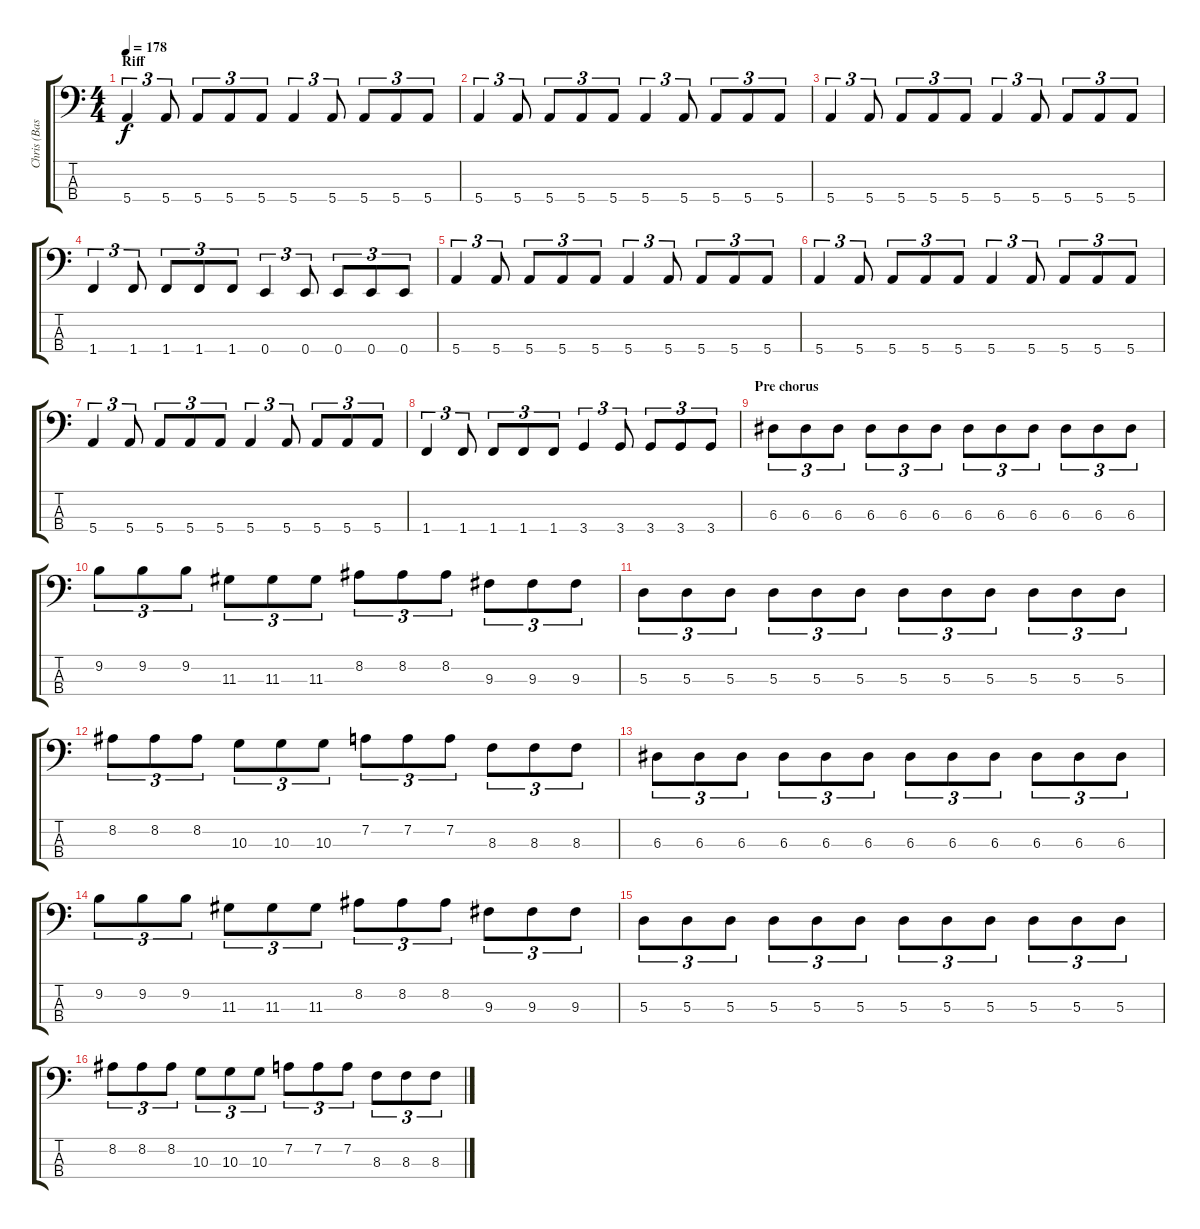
\track ("Chris (Bass)" "Chris (Bas") {instrument electricbassfinger}
\staff {score tabs}
\tuning (G2 D2 A1 E1) {hide}
\ts (4 4)
\section ("" "Riff")
\tempo 178
\clef f4
\ks c
5.4.4{tu (3 2) dy f} 5.4.8{tu (3 2)} 5.4.8{tu (3 2)} 5.4.8{tu (3 2)} 5.4.8{tu (3 2)} 5.4.4{tu (3 2)} 5.4.8{tu (3 2)} 5.4.8{tu (3 2)} 5.4.8{tu (3 2)} 5.4.8{tu (3 2)} |
5.4.4{tu (3 2)} 5.4.8{tu (3 2)} 5.4.8{tu (3 2)} 5.4.8{tu (3 2)} 5.4.8{tu (3 2)} 5.4.4{tu (3 2)} 5.4.8{tu (3 2)} 5.4.8{tu (3 2)} 5.4.8{tu (3 2)} 5.4.8{tu (3 2)} |
5.4.4{tu (3 2)} 5.4.8{tu (3 2)} 5.4.8{tu (3 2)} 5.4.8{tu (3 2)} 5.4.8{tu (3 2)} 5.4.4{tu (3 2)} 5.4.8{tu (3 2)} 5.4.8{tu (3 2)} 5.4.8{tu (3 2)} 5.4.8{tu (3 2)} |
1.4.4{tu (3 2)} 1.4.8{tu (3 2)} 1.4.8{tu (3 2)} 1.4.8{tu (3 2)} 1.4.8{tu (3 2)} 0.4.4{tu (3 2)} 0.4.8{tu (3 2)} 0.4.8{tu (3 2)} 0.4.8{tu (3 2)} 0.4.8{tu (3 2)} |
5.4.4{tu (3 2)} 5.4.8{tu (3 2)} 5.4.8{tu (3 2)} 5.4.8{tu (3 2)} 5.4.8{tu (3 2)} 5.4.4{tu (3 2)} 5.4.8{tu (3 2)} 5.4.8{tu (3 2)} 5.4.8{tu (3 2)} 5.4.8{tu (3 2)} |
5.4.4{tu (3 2)} 5.4.8{tu (3 2)} 5.4.8{tu (3 2)} 5.4.8{tu (3 2)} 5.4.8{tu (3 2)} 5.4.4{tu (3 2)} 5.4.8{tu (3 2)} 5.4.8{tu (3 2)} 5.4.8{tu (3 2)} 5.4.8{tu (3 2)} |
5.4.4{tu (3 2)} 5.4.8{tu (3 2)} 5.4.8{tu (3 2)} 5.4.8{tu (3 2)} 5.4.8{tu (3 2)} 5.4.4{tu (3 2)} 5.4.8{tu (3 2)} 5.4.8{tu (3 2)} 5.4.8{tu (3 2)} 5.4.8{tu (3 2)} |
1.4.4{tu (3 2)} 1.4.8{tu (3 2)} 1.4.8{tu (3 2)} 1.4.8{tu (3 2)} 1.4.8{tu (3 2)} 3.4.4{tu (3 2)} 3.4.8{tu (3 2)} 3.4.8{tu (3 2)} 3.4.8{tu (3 2)} 3.4.8{tu (3 2)} |
\section ("" "Pre chorus")
6.3.8{tu (3 2)} 6.3.8{tu (3 2)} 6.3.8{tu (3 2)} 6.3.8{tu (3 2)} 6.3.8{tu (3 2)} 6.3.8{tu (3 2)} 6.3.8{tu (3 2)} 6.3.8{tu (3 2)} 6.3.8{tu (3 2)} 6.3.8{tu (3 2)} 6.3.8{tu (3 2)} 6.3.8{tu (3 2)} |
9.2.8{tu (3 2)} 9.2.8{tu (3 2)} 9.2.8{tu (3 2)} 11.3.8{tu (3 2)} 11.3.8{tu (3 2)} 11.3.8{tu (3 2)} 8.2.8{tu (3 2)} 8.2.8{tu (3 2)} 8.2.8{tu (3 2)} 9.3.8{tu (3 2)} 9.3.8{tu (3 2)} 9.3.8{tu (3 2)} |
5.3.8{tu (3 2)} 5.3.8{tu (3 2)} 5.3.8{tu (3 2)} 5.3.8{tu (3 2)} 5.3.8{tu (3 2)} 5.3.8{tu (3 2)} 5.3.8{tu (3 2)} 5.3.8{tu (3 2)} 5.3.8{tu (3 2)} 5.3.8{tu (3 2)} 5.3.8{tu (3 2)} 5.3.8{tu (3 2)} |
8.2.8{tu (3 2)} 8.2.8{tu (3 2)} 8.2.8{tu (3 2)} 10.3.8{tu (3 2)} 10.3.8{tu (3 2)} 10.3.8{tu (3 2)} 7.2.8{tu (3 2)} 7.2.8{tu (3 2)} 7.2.8{tu (3 2)} 8.3.8{tu (3 2)} 8.3.8{tu (3 2)} 8.3.8{tu (3 2)} |
6.3.8{tu (3 2)} 6.3.8{tu (3 2)} 6.3.8{tu (3 2)} 6.3.8{tu (3 2)} 6.3.8{tu (3 2)} 6.3.8{tu (3 2)} 6.3.8{tu (3 2)} 6.3.8{tu (3 2)} 6.3.8{tu (3 2)} 6.3.8{tu (3 2)} 6.3.8{tu (3 2)} 6.3.8{tu (3 2)} |
9.2.8{tu (3 2)} 9.2.8{tu (3 2)} 9.2.8{tu (3 2)} 11.3.8{tu (3 2)} 11.3.8{tu (3 2)} 11.3.8{tu (3 2)} 8.2.8{tu (3 2)} 8.2.8{tu (3 2)} 8.2.8{tu (3 2)} 9.3.8{tu (3 2)} 9.3.8{tu (3 2)} 9.3.8{tu (3 2)} |
5.3.8{tu (3 2)} 5.3.8{tu (3 2)} 5.3.8{tu (3 2)} 5.3.8{tu (3 2)} 5.3.8{tu (3 2)} 5.3.8{tu (3 2)} 5.3.8{tu (3 2)} 5.3.8{tu (3 2)} 5.3.8{tu (3 2)} 5.3.8{tu (3 2)} 5.3.8{tu (3 2)} 5.3.8{tu (3 2)} |
8.2.8{tu (3 2)} 8.2.8{tu (3 2)} 8.2.8{tu (3 2)} 10.3.8{tu (3 2)} 10.3.8{tu (3 2)} 10.3.8{tu (3 2)} 7.2.8{tu (3 2)} 7.2.8{tu (3 2)} 7.2.8{tu (3 2)} 8.3.8{tu (3 2)} 8.3.8{tu (3 2)} 8.3.8{tu (3 2)}
